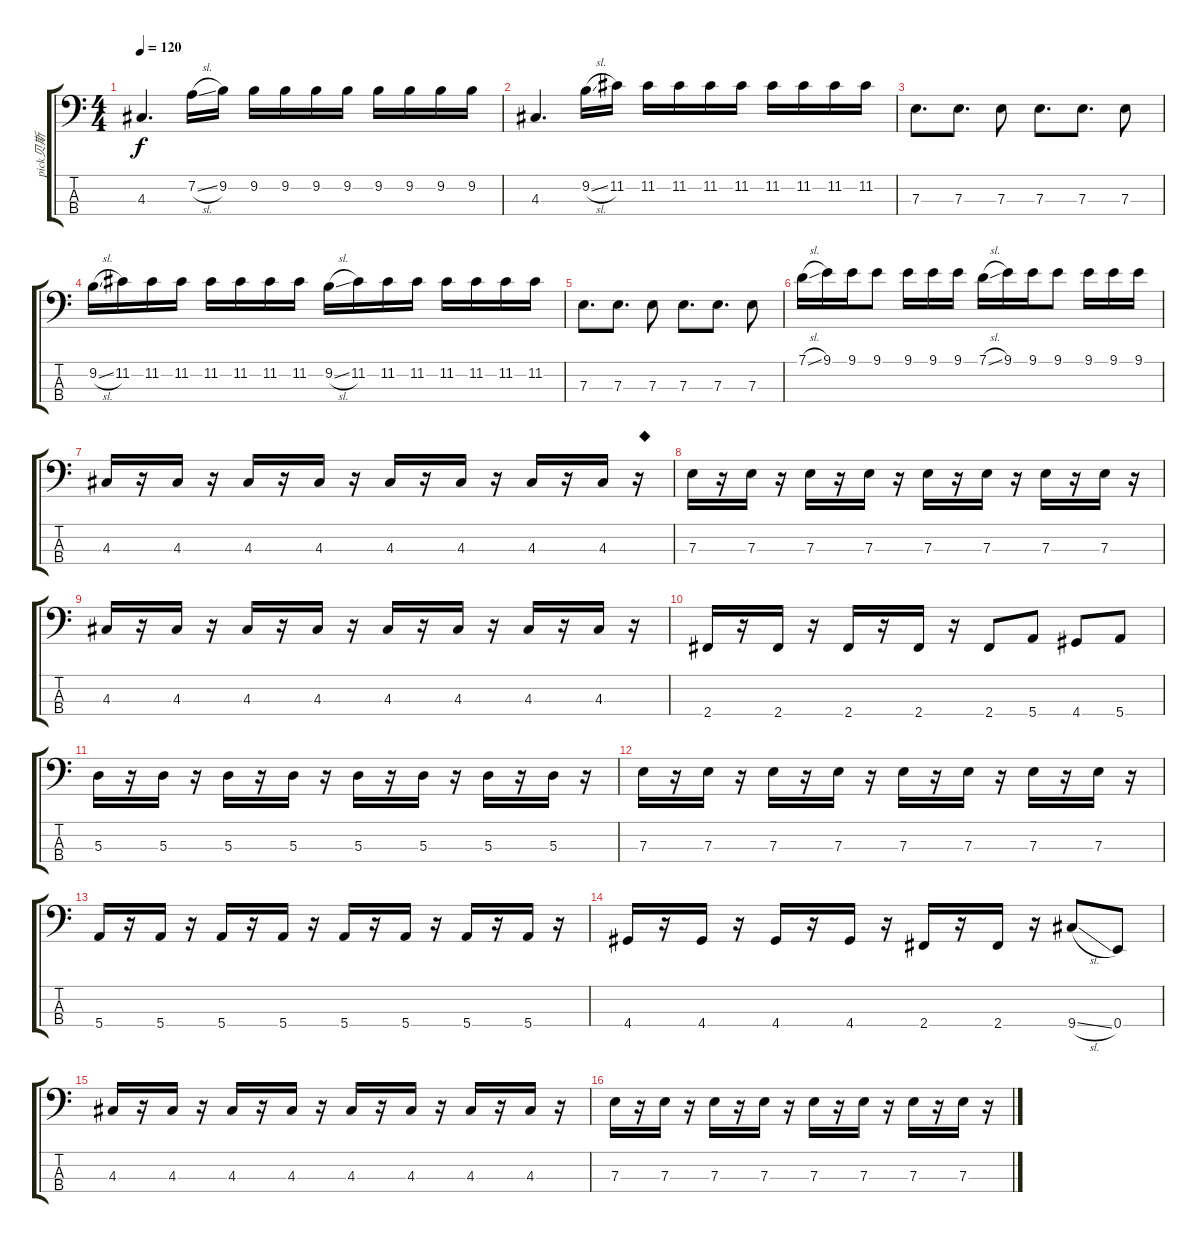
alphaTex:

\track ("pick贝斯" "pick贝斯") {instrument electricbasspick}
\staff {score tabs}
\tuning (G2 D2 A1 E1) {hide}
\ts (4 4)
\tempo 120
\clef f4
\ks c
4.3.4{d dy f} 7.2{sl}.16 9.2.16 9.2.16 9.2.16 9.2.16 9.2.16 9.2.16 9.2.16 9.2.16 9.2.16 |
4.3.4{d} 9.2{sl}.16 11.2.16 11.2.16 11.2.16 11.2.16 11.2.16 11.2.16 11.2.16 11.2.16 11.2.16 |
7.3.8{d} 7.3.8{d} 7.3.8 7.3.8{d} 7.3.8{d} 7.3.8 |
9.2{sl}.16 11.2.16 11.2.16 11.2.16 11.2.16 11.2.16 11.2.16 11.2.16 9.2{sl}.16 11.2.16 11.2.16 11.2.16 11.2.16 11.2.16 11.2.16 11.2.16 |
7.3.8{d} 7.3.8{d} 7.3.8 7.3.8{d} 7.3.8{d} 7.3.8 |
7.1{sl}.16 9.1.16 9.1.16 9.1.8 9.1.16 9.1.16 9.1.16 7.1{sl}.16 9.1.16 9.1.16 9.1.8 9.1.16 9.1.16 9.1.16 |
4.3.16 r.16 4.3.16 r.16 4.3.16 r.16 4.3.16 r.16 4.3.16 r.16 4.3.16 r.16 4.3.16 r.16 4.3.16 r.16{txt "◆"} |
7.3.16 r.16 7.3.16 r.16 7.3.16 r.16 7.3.16 r.16 7.3.16 r.16 7.3.16 r.16 7.3.16 r.16 7.3.16 r.16 |
4.3.16 r.16 4.3.16 r.16 4.3.16 r.16 4.3.16 r.16 4.3.16 r.16 4.3.16 r.16 4.3.16 r.16 4.3.16 r.16 |
2.4.16 r.16 2.4.16 r.16 2.4.16 r.16 2.4.16 r.16 2.4.8 5.4.8 4.4.8 5.4.8 |
5.3.16 r.16 5.3.16 r.16 5.3.16 r.16 5.3.16 r.16 5.3.16 r.16 5.3.16 r.16 5.3.16 r.16 5.3.16 r.16 |
7.3.16 r.16 7.3.16 r.16 7.3.16 r.16 7.3.16 r.16 7.3.16 r.16 7.3.16 r.16 7.3.16 r.16 7.3.16 r.16 |
5.4.16 r.16 5.4.16 r.16 5.4.16 r.16 5.4.16 r.16 5.4.16 r.16 5.4.16 r.16 5.4.16 r.16 5.4.16 r.16 |
4.4.16 r.16 4.4.16 r.16 4.4.16 r.16 4.4.16 r.16 2.4.16 r.16 2.4.16 r.16 9.4{sl}.8 0.4.8 |
4.3.16 r.16 4.3.16 r.16 4.3.16 r.16 4.3.16 r.16 4.3.16 r.16 4.3.16 r.16 4.3.16 r.16 4.3.16 r.16 |
7.3.16 r.16 7.3.16 r.16 7.3.16 r.16 7.3.16 r.16 7.3.16 r.16 7.3.16 r.16 7.3.16 r.16 7.3.16 r.16
